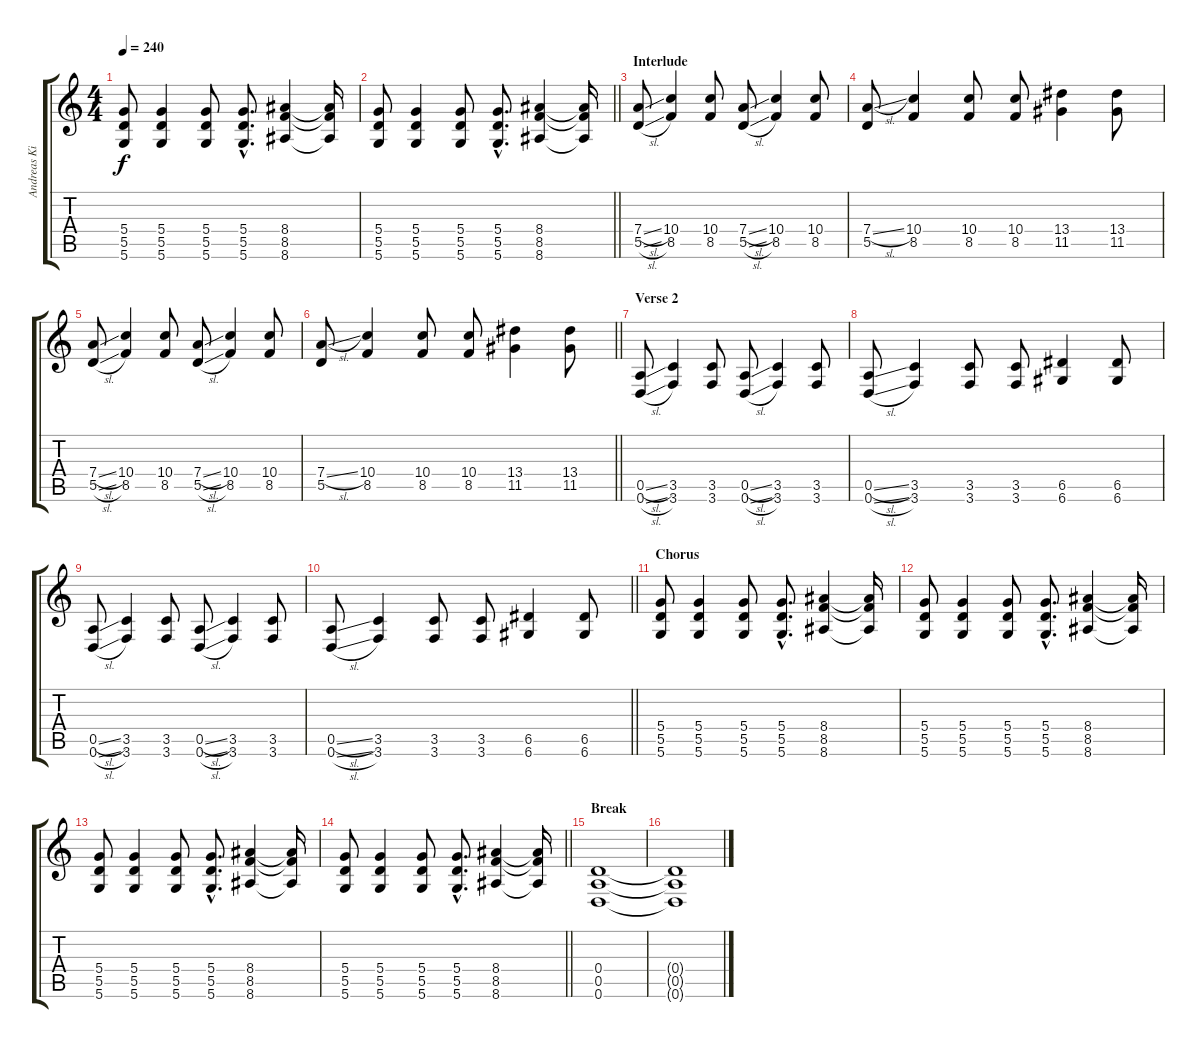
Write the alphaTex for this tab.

\track ("Andreas Kisser (rhythm)" "Andreas Ki") {instrument distortionguitar}
\staff {score tabs}
\tuning (E4 B3 G3 D3 A2 D2) {hide}
\ts (4 4)
\tempo 240
\clef g2
\ks c
(5.4 5.5 5.6).8{dy f} (5.4 5.5 5.6).4 (5.4 5.5 5.6).8 (5.4{hac} 5.5{hac} 5.6{hac}).8{d} (8.4 8.5 8.6).4 (8.4{t} 8.5{t} 8.6{t}).16 |
\barLineRight lightlight
(5.4 5.5 5.6).8 (5.4 5.5 5.6).4 (5.4 5.5 5.6).8 (5.4{hac} 5.5{hac} 5.6{hac}).8{d} (8.4 8.5 8.6).4 (8.4{t} 8.5{t} 8.6{t}).16 |
\section ("" "Interlude")
(7.4{sl} 5.5{sl}).8 (10.4 8.5).4 (10.4 8.5).8 (7.4{sl} 5.5{sl}).8 (10.4 8.5).4 (10.4 8.5).8 |
(7.4{sl} 5.5).8 (10.4 8.5).4 (10.4 8.5).8 (10.4 8.5).8 (13.4 11.5).4 (13.4 11.5).8 |
(7.4{sl} 5.5{sl}).8 (10.4 8.5).4 (10.4 8.5).8 (7.4{sl} 5.5{sl}).8 (10.4 8.5).4 (10.4 8.5).8 |
\barLineRight lightlight
(7.4{sl} 5.5).8 (10.4 8.5).4 (10.4 8.5).8 (10.4 8.5).8 (13.4 11.5).4 (13.4 11.5).8 |
\section ("" "Verse 2")
(0.5{sl} 0.6{sl}).8 (3.5 3.6).4 (3.5 3.6).8 (0.5{sl} 0.6{sl}).8 (3.5 3.6).4 (3.5 3.6).8 |
(0.5{sl} 0.6{sl}).8 (3.5 3.6).4 (3.5 3.6).8 (3.5 3.6).8 (6.5 6.6).4 (6.5 6.6).8 |
(0.5{sl} 0.6{sl}).8 (3.5 3.6).4 (3.5 3.6).8 (0.5{sl} 0.6{sl}).8 (3.5 3.6).4 (3.5 3.6).8 |
\barLineRight lightlight
(0.5{sl} 0.6{sl}).8 (3.5 3.6).4 (3.5 3.6).8 (3.5 3.6).8 (6.5 6.6).4 (6.5 6.6).8 |
\section ("" "Chorus")
(5.4 5.5 5.6).8 (5.4 5.5 5.6).4 (5.4 5.5 5.6).8 (5.4{hac} 5.5{hac} 5.6{hac}).8{d} (8.4 8.5 8.6).4 (8.4{t} 8.5{t} 8.6{t}).16 |
(5.4 5.5 5.6).8 (5.4 5.5 5.6).4 (5.4 5.5 5.6).8 (5.4{hac} 5.5{hac} 5.6{hac}).8{d} (8.4 8.5 8.6).4 (8.4{t} 8.5{t} 8.6{t}).16 |
(5.4 5.5 5.6).8 (5.4 5.5 5.6).4 (5.4 5.5 5.6).8 (5.4{hac} 5.5{hac} 5.6{hac}).8{d} (8.4 8.5 8.6).4 (8.4{t} 8.5{t} 8.6{t}).16 |
\barLineRight lightlight
(5.4 5.5 5.6).8 (5.4 5.5 5.6).4 (5.4 5.5 5.6).8 (5.4{hac} 5.5{hac} 5.6{hac}).8{d} (8.4 8.5 8.6).4 (8.4{t} 8.5{t} 8.6{t}).16 |
\section ("" "Break")
(0.4 0.5 0.6).1 |
(0.4{t} 0.5{t} 0.6{t}).1
